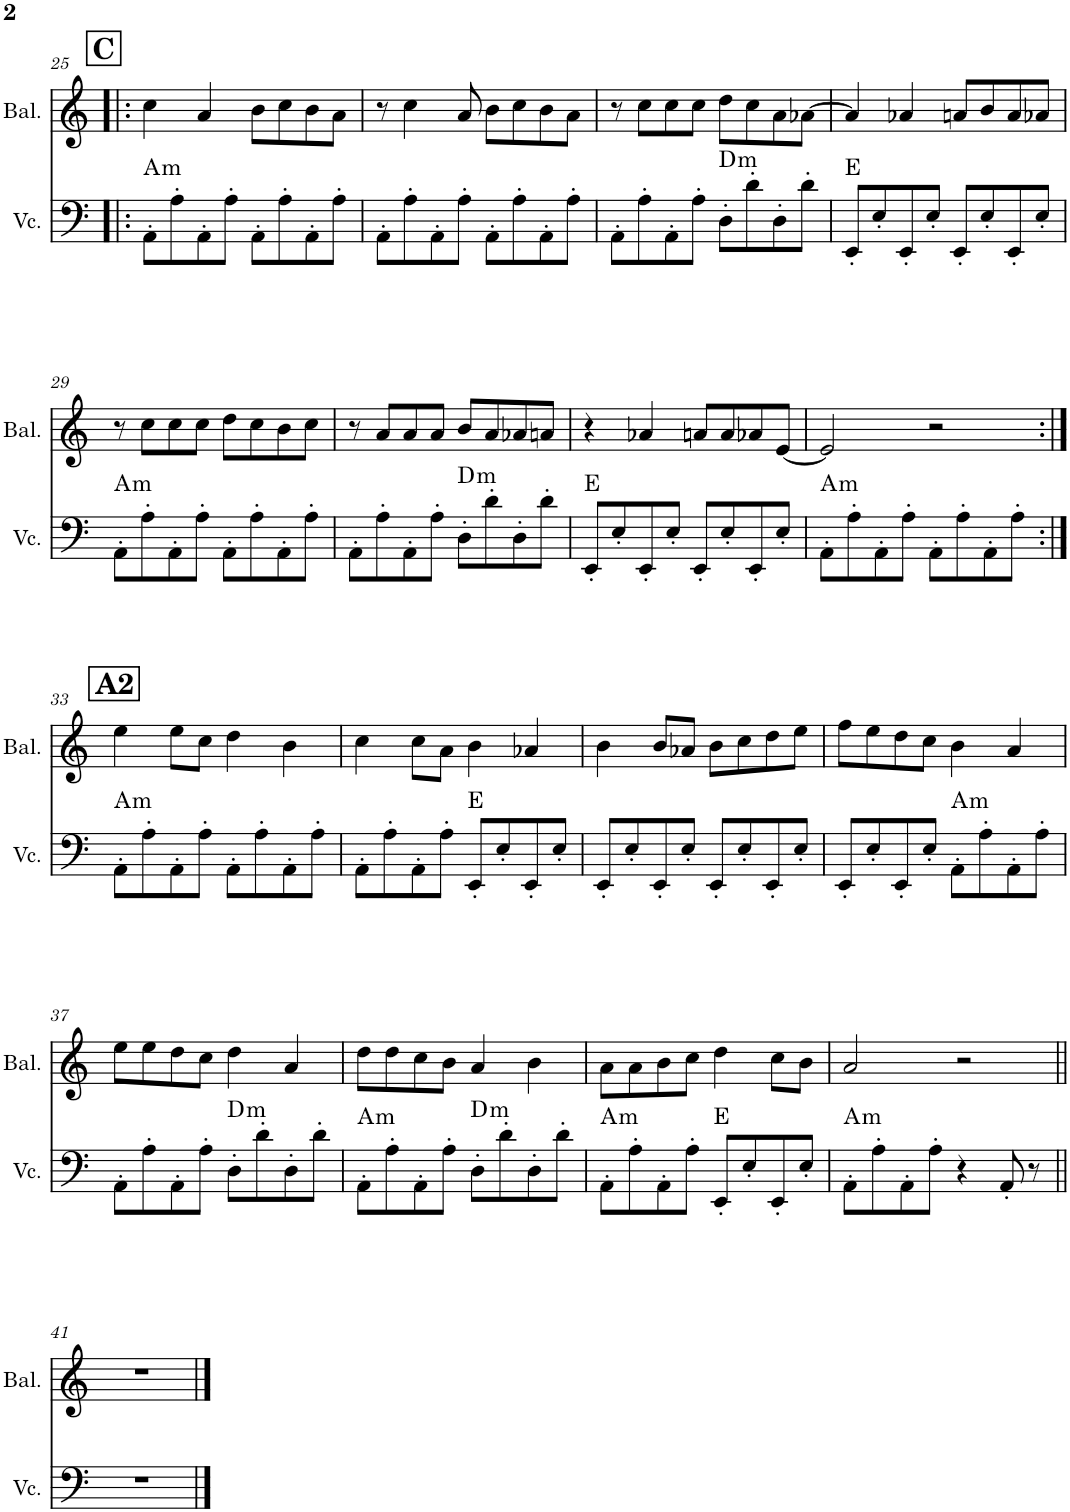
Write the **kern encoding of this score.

**kern	**harte	**kern
*part2	*part2	*part1
*staff2	*	*staff1
*I"Violoncello	*	*I"Balalaika
*I'Vc.	*	*I'Bal.
!!LO:PB:g=z
*clefF4	*	*clefG2
*k[]	*	*k[]
*M4/4	*	*M4/4
!!LO:REH:place=s1:a:B:cj:fs=14:t=C
=25!|:	=25!|:	=25!|:
!	!LO:H:kt=m	!
8AA'\L	A:min	4cc\
8A'\	.	.
8AA'\	.	4a/
8A'\J	.	.
8AA'\L	.	8b\L
8A'\	.	8cc\
8AA'\	.	8b\
8A'\J	.	8a\J
=26	=26	=26
8AA'\L	.	8r
8A'\	.	4cc\
8AA'\	.	.
8A'\J	.	8a/
8AA'\L	.	8b\L
8A'\	.	8cc\
8AA'\	.	8b\
8A'\J	.	8a\J
=27	=27	=27
8AA'\L	.	8r
8A'\	.	8cc\L
8AA'\	.	8cc\
8A'\J	.	8cc\J
!	!LO:H:kt=m	!
8D'\L	D:min	8dd\L
8d'\	.	8cc\
8D'\	.	8a\
8d'\J	.	[8a-X\J
=28	=28	=28
8EE'/L	E:maj	4a-/]
8E'/	.	.
8EE'/	.	4a-X/
8E'/J	.	.
8EE'/L	.	8an/L
8E'/	.	8b/
8EE'/	.	8a/
8E'/J	.	8a-X/J
!!LO:LB:g=z
=29	=29	=29
!	!LO:H:kt=m	!
8AA'\L	A:min	8r
8A'\	.	8cc\L
8AA'\	.	8cc\
8A'\J	.	8cc\J
8AA'\L	.	8dd\L
8A'\	.	8cc\
8AA'\	.	8b\
8A'\J	.	8cc\J
=30	=30	=30
8AA'\L	.	8r
8A'\	.	8a/L
8AA'\	.	8a/
8A'\J	.	8a/J
!	!LO:H:kt=m	!
8D'\L	D:min	8b/L
8d'\	.	8a/
8D'\	.	8a-X/
8d'\J	.	8an/J
=31	=31	=31
8EE'/L	E:maj	4r
8E'/	.	.
8EE'/	.	4a-X/
8E'/J	.	.
8EE'/L	.	8an/L
8E'/	.	8a/
8EE'/	.	8a-X/
8E'/J	.	[8e/J
=32	=32	=32
!	!LO:H:kt=m	!
8AA'\L	A:min	2e/]
8A'\	.	.
8AA'\	.	.
8A'\J	.	.
8AA'\L	.	2r
8A'\	.	.
8AA'\	.	.
8A'\J	.	.
!!LO:LB:g=z
!!LO:REH:place=s1:a:B:cj:fs=14:t=A2
=33:|!	=33:|!	=33:|!
!	!LO:H:kt=m	!
8AA'\L	A:min	4ee\
8A'\	.	.
8AA'\	.	8ee\L
8A'\J	.	8cc\J
8AA'\L	.	4dd\
8A'\	.	.
8AA'\	.	4b\
8A'\J	.	.
=34	=34	=34
8AA'\L	.	4cc\
8A'\	.	.
8AA'\	.	8cc\L
8A'\J	.	8a\J
8EE'/L	E:maj	4b\
8E'/	.	.
8EE'/	.	4a-X/
8E'/J	.	.
=35	=35	=35
8EE'/L	.	4b\
8E'/	.	.
8EE'/	.	8b/L
8E'/J	.	8a-X/J
8EE'/L	.	8b\L
8E'/	.	8cc\
8EE'/	.	8dd\
8E'/J	.	8ee\J
=36	=36	=36
8EE'/L	.	8ff\L
8E'/	.	8ee\
8EE'/	.	8dd\
8E'/J	.	8cc\J
!	!LO:H:kt=m	!
8AA'\L	A:min	4b\
8A'\	.	.
8AA'\	.	4a/
8A'\J	.	.
!!LO:LB:g=z
=37	=37	=37
8AA'\L	.	8ee\L
8A'\	.	8ee\
8AA'\	.	8dd\
8A'\J	.	8cc\J
!	!LO:H:kt=m	!
8D'\L	D:min	4dd\
8d'\	.	.
8D'\	.	4a/
8d'\J	.	.
=38	=38	=38
!	!LO:H:kt=m	!
8AA'\L	A:min	8dd\L
8A'\	.	8dd\
8AA'\	.	8cc\
8A'\J	.	8b\J
!	!LO:H:kt=m	!
8D'\L	D:min	4a/
8d'\	.	.
8D'\	.	4b\
8d'\J	.	.
=39	=39	=39
!	!LO:H:kt=m	!
8AA'\L	A:min	8a\L
8A'\	.	8a\
8AA'\	.	8b\
8A'\J	.	8cc\J
8EE'/L	E:maj	4dd\
8E'/	.	.
8EE'/	.	8cc\L
8E'/J	.	8b\J
=40	=40	=40
!	!LO:H:kt=m	!
8AA'\L	A:min	2a/
8A'\	.	.
8AA'\	.	.
8A'\J	.	.
4r	.	2r
8AA'/	.	.
8r	.	.
!!LO:LB:g=z
=41||	=41||	=41||
1r	.	1r
==	==	==
*-	*-	*-
